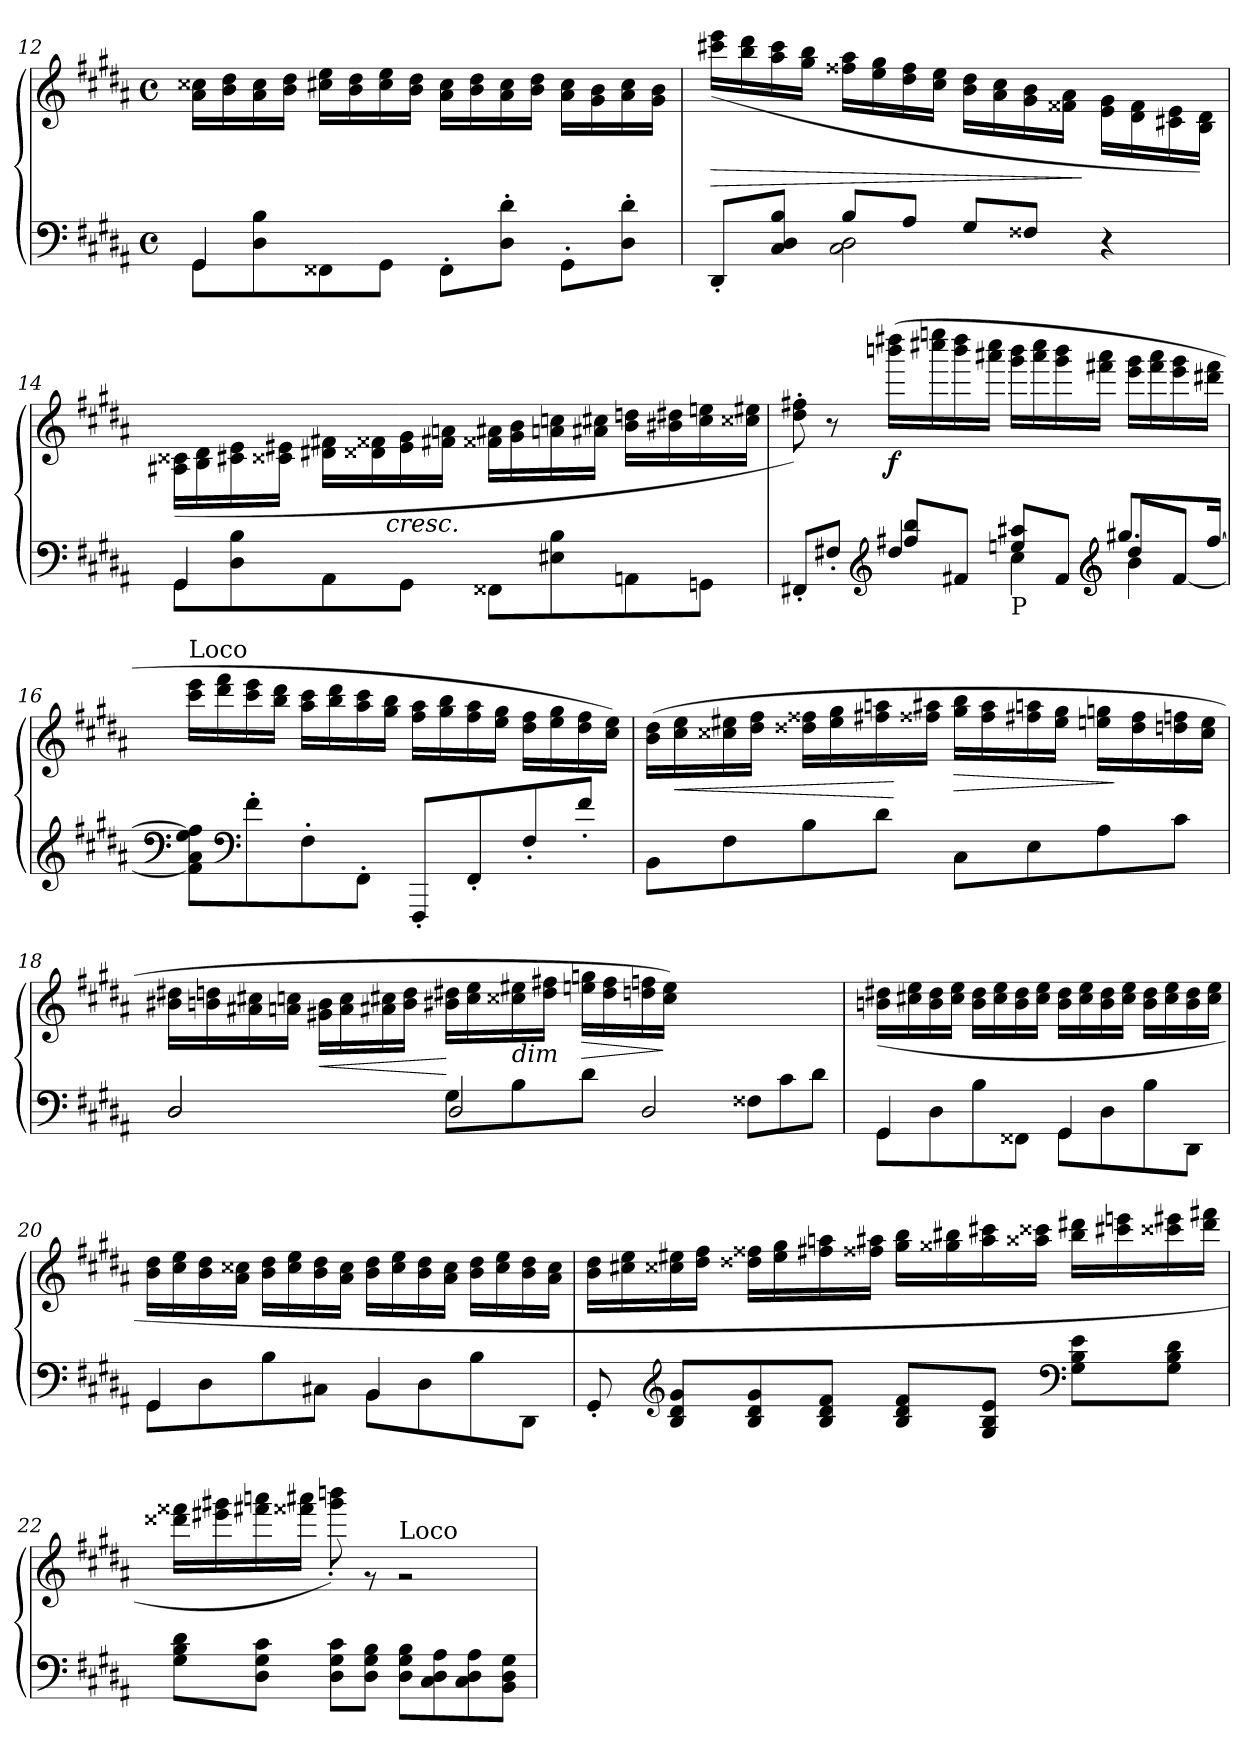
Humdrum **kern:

**kern	**kern	**dynam
*part1	*part1	*part1
*staff2	*staff1	*staff1/2
!!LO:LB:g=z
*clefF4	*clefG2	*
*k[f#c#g#d#a#]	*k[f#c#g#d#a#]	*
*g#:	*g#:	*
*M4/4	*M4/4	*
*met(c)	*met(c)	*
=12	=12	=12
*^	*^	*
4GG#/	8GG#\L	1ryy	16a#\ 16cc##X\LL	.
.	.	.	16b\ 16dd#\	.
.	8D#\ 8B\	.	16a#\ 16cc##\	.
.	.	.	16b\ 16dd#\JJ	.
2.ryy	8FF##X\	.	16cc#X\ 16ee\LL	.
.	.	.	16b\ 16dd#\	.
.	8GG#\J	.	16cc#\ 16ee\	.
.	.	.	16b\ 16dd#\JJ	.
.	8FF##'\L	.	16a#\ 16cc#\LL	.
.	.	.	16b\ 16dd#\	.
.	8D#\' 8d#\'J	.	16a#\ 16cc#\	.
.	.	.	16b\ 16dd#\JJ	.
.	8GG#'\L	.	16a#\ 16cc#\LL	.
.	.	.	16g#\ 16b\	.
.	8D#\' 8d#\'J	.	16a#\ 16cc#\	.
.	.	.	16g#\ 16b\JJ	.
=13	=13	=13	=13	=13
!	!	!	!	!LO:HP:b
*	*	*	*^	*
8DD#'/L	4ryy	1ryy	(>16ccc#X\ 16eee\LL	2ryy	>
.	.	.	16bb\ 16ddd#\	.	.
8C#/ 8D#/ 8B/J	.	.	16aa#\ 16ccc#\	.	.
.	.	.	16gg#\ 16bb\JJ	.	.
8B/L	2C#\ 2D#\	.	16ff##X\ 16aa#\LL	.	.
.	.	.	16ee\ 16gg#\	.	.
8A#/J	.	.	16dd#\ 16ff##\	.	.
.	.	.	16cc#\ 16ee\JJ	.	.
8G#/L	.	.	16b\ 16dd#\LL	8ryy	.
.	.	.	16a#\ 16cc#\	.	.
8F##X/J	.	.	16g#\ 16b\	16ryy	.
.	.	.	16f##X\ 16a#\JJ	32ryy	.
.	.	.	.	32ryy	]
4r	4ryy	.	16e\ 16g#\LL	4ryy	.
.	.	.	16d#\ 16f##\	.	.
.	.	.	16c#X\ 16e\	.	.
.	.	.	16B\ 16d#\JJ)	.	.
!!LO:LB:g=z	!!	!!
=14	=14	=14	=14	=14	=14
4GG#/	8GG#\L	1ryy	(>16A#X\ 16c##X\LL	4ryy	.
.	.	.	16B\ 16d#\	.	.
.	8D#\ 8B\	.	16c#X\ 16e\	.	.
.	.	.	16c##X\ 16e#X\JJ	.	.
2.ryy	8AA#\	.	16d#X\ 16f#X\LL	16ryy	.
.	.	.	16d##X\ 16f##X\	32ryy	.
!	!	!	!	!	!LO:HP:b
.	.	.	.	32ryy	<
.	8GG#\J	.	16e#\ 16g#\	8ryy	.
.	.	.	16f#X\ 16an\JJ	.	.
.	8FF##X\L	.	16f##X\ 16a#X\LL	4ryy	.
.	.	.	16g#\ 16b\	.	.
.	8E#X\ 8B\	.	16an\ 16ccn\	.	.
.	.	.	16a#X\ 16cc#X\JJ	.	.
.	8AAn\	.	16b\ 16ddn\LL	4ryy	.
.	.	.	16b#X\ 16dd#X\	.	.
.	8GGn\J	.	16cc#\ 16een\	.	.
.	.	.	16cc##X\ 16ee#X\JJ	.	.
*	*	*	*v	*v	*
!!LO:PB:g=z
=15	=15	=15	=15	=15
*	*^	*	*	*
4ryy	8FF#X'/L	2.ryy	4ryy	8dd#\' 8ff#X\')	.
.	8F#X'/J	.	.	8r	.
*clefG2	*	*	*	*	*
!	!	!	!	!	!LO:DY:b
4dd#/	8ff#X/ 8bb/L	.	2.ryy	(>16bbbn\ 16dddd#X\LL	f
.	.	.	.	16cccc#X\ 16eeeen\	.
.	8f#X/J	.	.	16bbb\ 16dddd#\	.
.	.	.	.	16aaa#X\ 16cccc#\JJ	.
!LO:TX:b:t=P	!	!	!	!	!
4cc#\	8een/ 8aa#X/L	.	.	16ggg#\ 16bbb\LL	.
.	.	.	.	16aaa#\ 16cccc#\	.
.	8f#/J	.	.	16ggg#\ 16bbb\	.
.	.	.	.	16fff#X\ 16aaa#\JJ	.
*clefG2	*	*	*	*	*
4b\	8dd#/L	8.gg#X/L	.	16eee\ 16ggg#\LL	.
.	.	.	.	16fff#\ 16aaa#\	.
.	[8f#/J	.	.	16eee\ 16ggg#\	.
.	.	[16ff#/Jk	.	16ddd#X\ 16fff#\JJ	.
=16	=16	=16	=16	=16	=16
!	!	!	!LO:TX:a:t=Loco	!	!
*v	*v	*v	*	*	*
8f#\] 8a#\ 8ee\ 8ff#\]L	1ryy	16ccc#\ 16eee\LL	.
.	.	16ddd#\ 16fff#\	.
*clefF4	*	*	*
8f#'\	.	16ccc#\ 16eee\	.
.	.	16bb\ 16ddd#\JJ	.
8F#'\	.	16aa#\ 16ccc#\LL	.
.	.	16bb\ 16ddd#\	.
8FF#'\J	.	16aa#\ 16ccc#\	.
.	.	16gg#\ 16bb\JJ	.
8FFF#'/L	.	16ff#\ 16aa#\LL	.
.	.	16gg#\ 16bb\	.
8FF#'/	.	16ff#\ 16aa#\	.
.	.	16ee\ 16gg#\JJ	.
8F#'/	.	16dd#\ 16ff#\LL	.
.	.	16ee\ 16gg#\	.
8f#'/J	.	16dd#\ 16ff#\	.
.	.	16cc#\ 16ee\JJ)	.
!!LO:LB:g=z
=17	=17	=17	=17
*	*	*^	*
8BB\L	2ryy	(>16b\ 16dd#\LL	4ryy	.
!	!	!	!	!LO:HP:b
.	.	16cc#\ 16ee\	.	<
8F#\	.	16cc##X\ 16ee#X\	.	.
.	.	16dd#\ 16ff#\JJ	.	.
8B\	.	16dd##X\ 16ff##X\LL	8ryy	.
.	.	16ee#\ 16gg#\	.	.
8d#\J	.	16ff#X\ 16aan\	32ryy	.
.	.	.	32ryy	[
.	.	16ff##X\ 16aa#X\JJ	16ryy	.
!	!	!	!	!LO:HP:b
8C#\L	4ryy	16gg#\ 16bb\LL	4ryy	>
.	.	16ff##\ 16aa#\	.	.
8E\	.	16ff#X\ 16aan\	.	.
.	.	16ee#\ 16gg#\JJ	.	.
8A#\	32ryy	16een\ 16ggn\LL	4ryy	.
.	32ryy	.	.	]
.	16ryy	16dd##\ 16ff#\	.	.
8c#\J	8ryy	16ddn\ 16ffn\	.	.
.	.	16cc##\ 16ee\JJ	.	.
*	*	*v	*v	*
!!LO:LB:g=z
=18	=18	=18	=18
*^	*	*	*
2D#/	2D#/	1ryy	16b#X\ 16dd#X\LL	.
.	.	.	16bn\ 16ddn\	.
.	.	.	16a#X\ 16cc#X\	.
.	.	.	16an\ 16ccn\JJ	.
!	!	!	!	!LO:HP:b
.	.	.	16g#X\ 16b\LL	<
.	.	.	16a\ 16cc\	.
.	.	.	16a#X\ 16cc#X\	.
.	.	.	16b\ 16dd\JJ	.
8G#\L	2D#/	.	16b#X\ 16dd#X\LL	[
.	.	.	16cc#\ 16ee\	.
!	!	!	!LO:TX:b:i:t=dim	!
8B\	.	.	16cc##X\ 16ee#X\	.
.	.	.	16dd#\ 16ff#X\JJ	.
!	!	!	!	!LO:HP:b
8d#\J	.	.	16een\ 16ggn\LL	>
.	.	.	16dd#\ 16ff#\	.
2D#/	.	.	16ddn\ 16ffn\	.
.	.	.	16cc##\ 16ee\JJ)	]
.	2.ryy	2.ryy	2.ryy	.
8F##X\L	.	.	.	.
8c#\	.	.	.	.
8d#\J	.	.	.	.
!!LO:LB:g=z	!!
=19	=19	=19	=19	=19
4GG#/	8GG#\L	1ryy	(>16bn\ 16dd#X\LL	.
.	.	.	16cc#X\ 16ee\	.
.	8D#\	.	16b\ 16dd#\	.
.	.	.	16cc#\ 16ee\JJ	.
4ryy	8B\	.	16b\ 16dd#\LL	.
.	.	.	16cc#\ 16ee\	.
.	8FF##X\J	.	16b\ 16dd#\	.
.	.	.	16cc#\ 16ee\JJ	.
4GG#/	8GG#\L	.	16b\ 16dd#\LL	.
.	.	.	16cc#\ 16ee\	.
.	8D#\	.	16b\ 16dd#\	.
.	.	.	16cc#\ 16ee\JJ	.
4ryy	8B\	.	16b\ 16dd#\LL	.
.	.	.	16cc#\ 16ee\	.
.	8DD#\J	.	16b\ 16dd#\	.
.	.	.	16cc#\ 16ee\JJ	.
=20	=20	=20	=20	=20
4GG#/	8GG#\L	1ryy	16b\ 16dd#\LL	.
.	.	.	16cc#\ 16ee\	.
.	8D#\	.	16b\ 16dd#\	.
.	.	.	16a#\ 16cc##X\JJ	.
4ryy	8B\	.	16b\ 16dd#\LL	.
.	.	.	16cc##\ 16ee\	.
.	8C#X\J	.	16b\ 16dd#\	.
.	.	.	16a#\ 16cc##\JJ	.
4BB/	8BB\L	.	16b\ 16dd#\LL	.
.	.	.	16cc##\ 16ee\	.
.	8D#\	.	16b\ 16dd#\	.
.	.	.	16a#\ 16cc##\JJ	.
4ryy	8B\	.	16b\ 16dd#\LL	.
.	.	.	16cc##\ 16ee\	.
.	8DD#\J	.	16b\ 16dd#\	.
.	.	.	16a#\ 16cc##\JJ	.
*v	*v	*	*	*
!!LO:LB:g=z
=21	=21	=21	=21
*	*	*^	*
8GG#'/	1ryy	16b\ 16dd#\LL	16ryy	.
.	.	16cc#X\ 16ee\	32ryy	.
.	.	.	32ryy	.
*clefG2	*	*	*	*
8B/ 8d#/ 8g#/L	.	16cc##X\ 16ee#X\	8ryy	.
.	.	16dd#\ 16ff#\JJ	.	.
8B/ 8d#/ 8g#/	.	16dd##X\ 16ff##X\LL	4ryy	.
.	.	16ee#\ 16gg#\	.	.
8B/ 8d#/ 8f#/J	.	16ff#X\ 16aan\	.	.
.	.	16ff##X\ 16aa#X\JJ	.	.
8B/ 8d#/ 8f#/L	.	16gg#\ 16bb\LL	4ryy	.
.	.	16gg##X\ 16bb#X\	.	.
8G#/ 8B/ 8e/J	.	16aa#\ 16ccc#X\	.	.
.	.	16aa##X\ 16ccc##X\JJ	.	.
*clefF4	*	*	*	*
8G#\ 8B\ 8e\L	.	16bb#\ 16ddd#X\LL	4ryy	.
.	.	16ccc#X\ 16eeen\	.	.
8G#\ 8B\ 8d#\J	.	16ccc##X\ 16eee#X\	.	.
.	.	16ddd#\ 16fff#X\JJ	.	.
*	*	*v	*v	*
!!LO:PB:g=z
=22	=22	=22	=22
8G#\ 8B\ 8d#\L	1ryy	16ddd##X\ 16fff##X\LL	.
.	.	16eee#X\ 16ggg#X\	.
8D#\ 8G#\ 8c#\J	.	16fff#X\ 16aaan\	.
.	.	16fff##X\ 16aaa#X\JJ	.
8D#\ 8G#\ 8c#\L	.	8ggg#\' 8bbbn\')	[
8D#\ 8G#\ 8B\J	.	8r	.
!	!	!LO:TX:a:t=Loco	!
8D#\ 8G#\ 8B\L	.	2r	.
8C#\ 8D#\ 8A#\	.	.	.
8C#\ 8D#\ 8A#\	.	.	.
8BB\ 8D#\ 8G#\J	.	.	.
*	*v	*v	*
=	=	=
*-	*-	*-
